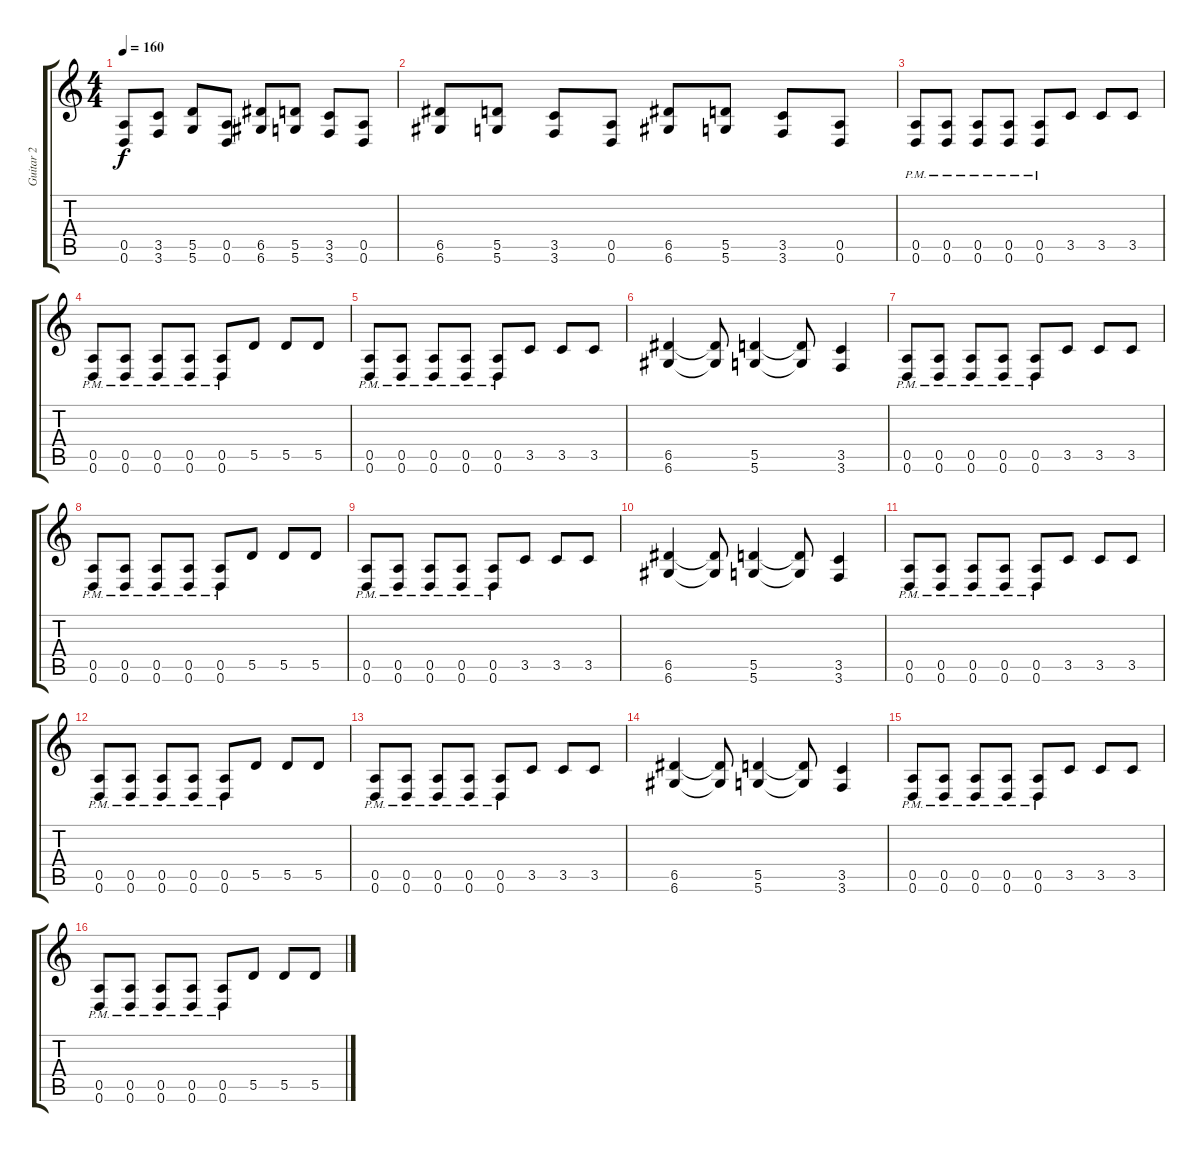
\track ("Guitar 2" "Guitar 2") {instrument distortionguitar}
\staff {score tabs}
\tuning (E4 B3 G3 D3 A2 D2) {hide}
\ts (4 4)
\tempo 160
\clef g2
\ks c
(0.5 0.6).8{dy f} (3.5 3.6).8 (5.5 5.6).8 (0.5 0.6).8 (6.5 6.6).8 (5.5 5.6).8 (3.5 3.6).8 (0.5 0.6).8 |
(6.5 6.6).8 (5.5 5.6).8 (3.5 3.6).8 (0.5 0.6).8 (6.5 6.6).8 (5.5 5.6).8 (3.5 3.6).8 (0.5 0.6).8 |
(0.5{pm} 0.6{pm}).8 (0.5{pm} 0.6{pm}).8 (0.5{pm} 0.6{pm}).8 (0.5{pm} 0.6{pm}).8 (0.5{pm} 0.6{pm}).8 3.5.8 3.5.8 3.5.8 |
(0.5{pm} 0.6{pm}).8 (0.5{pm} 0.6{pm}).8 (0.5{pm} 0.6{pm}).8 (0.5{pm} 0.6{pm}).8 (0.5{pm} 0.6{pm}).8 5.5.8 5.5.8 5.5.8 |
(0.5{pm} 0.6{pm}).8 (0.5{pm} 0.6{pm}).8 (0.5{pm} 0.6{pm}).8 (0.5{pm} 0.6{pm}).8 (0.5{pm} 0.6{pm}).8 3.5.8 3.5.8 3.5.8 |
(6.5 6.6).4 (6.5{t} 6.6{t}).8 (5.5 5.6).4 (5.5{t} 5.6{t}).8 (3.5 3.6).4 |
(0.5{pm} 0.6{pm}).8 (0.5{pm} 0.6{pm}).8 (0.5{pm} 0.6{pm}).8 (0.5{pm} 0.6{pm}).8 (0.5{pm} 0.6{pm}).8 3.5.8 3.5.8 3.5.8 |
(0.5{pm} 0.6{pm}).8 (0.5{pm} 0.6{pm}).8 (0.5{pm} 0.6{pm}).8 (0.5{pm} 0.6{pm}).8 (0.5{pm} 0.6{pm}).8 5.5.8 5.5.8 5.5.8 |
(0.5{pm} 0.6{pm}).8 (0.5{pm} 0.6{pm}).8 (0.5{pm} 0.6{pm}).8 (0.5{pm} 0.6{pm}).8 (0.5{pm} 0.6{pm}).8 3.5.8 3.5.8 3.5.8 |
(6.5 6.6).4 (6.5{t} 6.6{t}).8 (5.5 5.6).4 (5.5{t} 5.6{t}).8 (3.5 3.6).4 |
(0.5{pm} 0.6{pm}).8 (0.5{pm} 0.6{pm}).8 (0.5{pm} 0.6{pm}).8 (0.5{pm} 0.6{pm}).8 (0.5{pm} 0.6{pm}).8 3.5.8 3.5.8 3.5.8 |
(0.5{pm} 0.6{pm}).8 (0.5{pm} 0.6{pm}).8 (0.5{pm} 0.6{pm}).8 (0.5{pm} 0.6{pm}).8 (0.5{pm} 0.6{pm}).8 5.5.8 5.5.8 5.5.8 |
(0.5{pm} 0.6{pm}).8 (0.5{pm} 0.6{pm}).8 (0.5{pm} 0.6{pm}).8 (0.5{pm} 0.6{pm}).8 (0.5{pm} 0.6{pm}).8 3.5.8 3.5.8 3.5.8 |
(6.5 6.6).4 (6.5{t} 6.6{t}).8 (5.5 5.6).4 (5.5{t} 5.6{t}).8 (3.5 3.6).4 |
(0.5{pm} 0.6{pm}).8 (0.5{pm} 0.6{pm}).8 (0.5{pm} 0.6{pm}).8 (0.5{pm} 0.6{pm}).8 (0.5{pm} 0.6{pm}).8 3.5.8 3.5.8 3.5.8 |
(0.5{pm} 0.6{pm}).8 (0.5{pm} 0.6{pm}).8 (0.5{pm} 0.6{pm}).8 (0.5{pm} 0.6{pm}).8 (0.5{pm} 0.6{pm}).8 5.5.8 5.5.8 5.5.8
